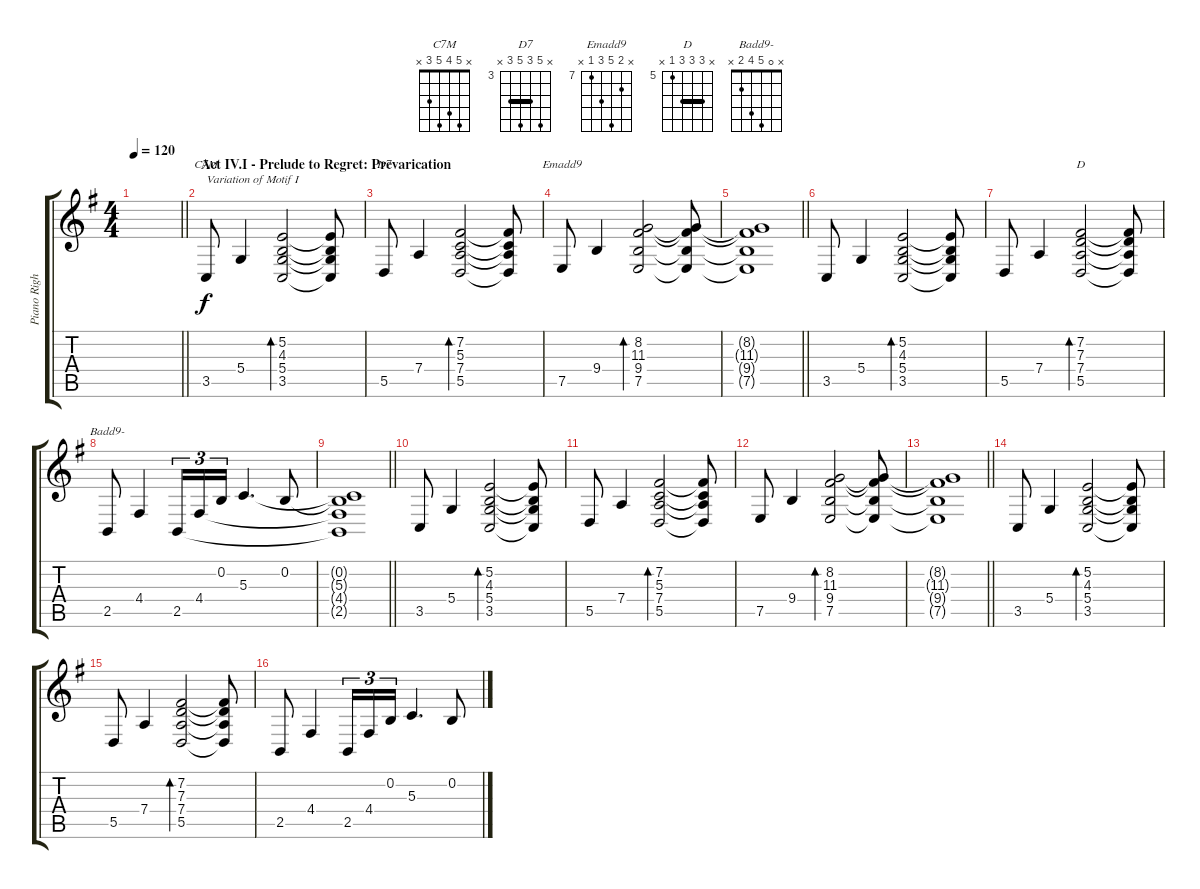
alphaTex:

\track ("Piano Right Standard" "Piano Righ") {instrument acousticgrandpiano}
\staff {score tabs}
\tuning (E4 B3 G3 D3 A2 E2) {hide}
\chord ("C7M" x 5 4 5 3 x)
\chord ("D7" x 7 5 7 5 x) {firstfret 3 barre 5}
\chord ("Emadd9" x 8 11 9 7 x) {firstfret 7}
\chord ("D" x 7 7 7 5 x) {firstfret 5 barre 7}
\chord ("Badd9-" x 0 5 4 2 x)
\ts (4 4)
\tempo 120
\clef g2
\barLineRight lightlight
\ks eminor
|
\section ("" "Act IV.I - Prelude to Regret: Prevarication")
3.5.8{ch "C7M" txt "Variation of Motif I"} 5.4.4 (5.2 4.3 5.4 3.5).2{bd 480} (5.2{t} 4.3{t} 5.4{t} 3.5{t}).8 |
5.5.8{ch "D7"} 7.4.4 (7.2 5.3 7.4 5.5).2{bd 480} (7.2{t} 5.3{t} 7.4{t} 5.5{t}).8 |
7.5.8{ch "Emadd9"} 9.4.4 (8.2 11.3 9.4 7.5).2{bd 480} (8.2{t} 11.3{t} 9.4{t} 7.5{t}).8 |
\barLineRight lightlight
(8.2{t} 11.3{t} 9.4{t} 7.5{t}).1 |
3.5.8 5.4.4 (5.2 4.3 5.4 3.5).2{bd 480} (5.2{t} 4.3{t} 5.4{t} 3.5{t}).8 |
5.5.8 7.4.4 (7.2 7.3 7.4 5.5).2{bd 480 ch "D"} (7.2{t} 7.3{t} 7.4{t} 5.5{t}).8 |
2.5.8{ch "Badd9-"} 4.4.4 2.5.16{tu (3 2)} 4.4.16{tu (3 2)} 0.2.16{tu (3 2)} 5.3.4{d} 0.2.8 |
\barLineRight lightlight
(0.2{t} 5.3{t} 4.4{t} 2.5{t}).1 |
3.5.8 5.4.4 (5.2 4.3 5.4 3.5).2{bd 480} (5.2{t} 4.3{t} 5.4{t} 3.5{t}).8 |
5.5.8 7.4.4 (7.2 5.3 7.4 5.5).2{bd 480} (7.2{t} 5.3{t} 7.4{t} 5.5{t}).8 |
7.5.8 9.4.4 (8.2 11.3 9.4 7.5).2{bd 480} (8.2{t} 11.3{t} 9.4{t} 7.5{t}).8 |
\barLineRight lightlight
(8.2{t} 11.3{t} 9.4{t} 7.5{t}).1 |
3.5.8 5.4.4 (5.2 4.3 5.4 3.5).2{bd 480} (5.2{t} 4.3{t} 5.4{t} 3.5{t}).8 |
5.5.8 7.4.4 (7.2 7.3 7.4 5.5).2{bd 480} (7.2{t} 7.3{t} 7.4{t} 5.5{t}).8 |
2.5.8 4.4.4 2.5.16{tu (3 2)} 4.4.16{tu (3 2)} 0.2.16{tu (3 2)} 5.3.4{d} 0.2.8
